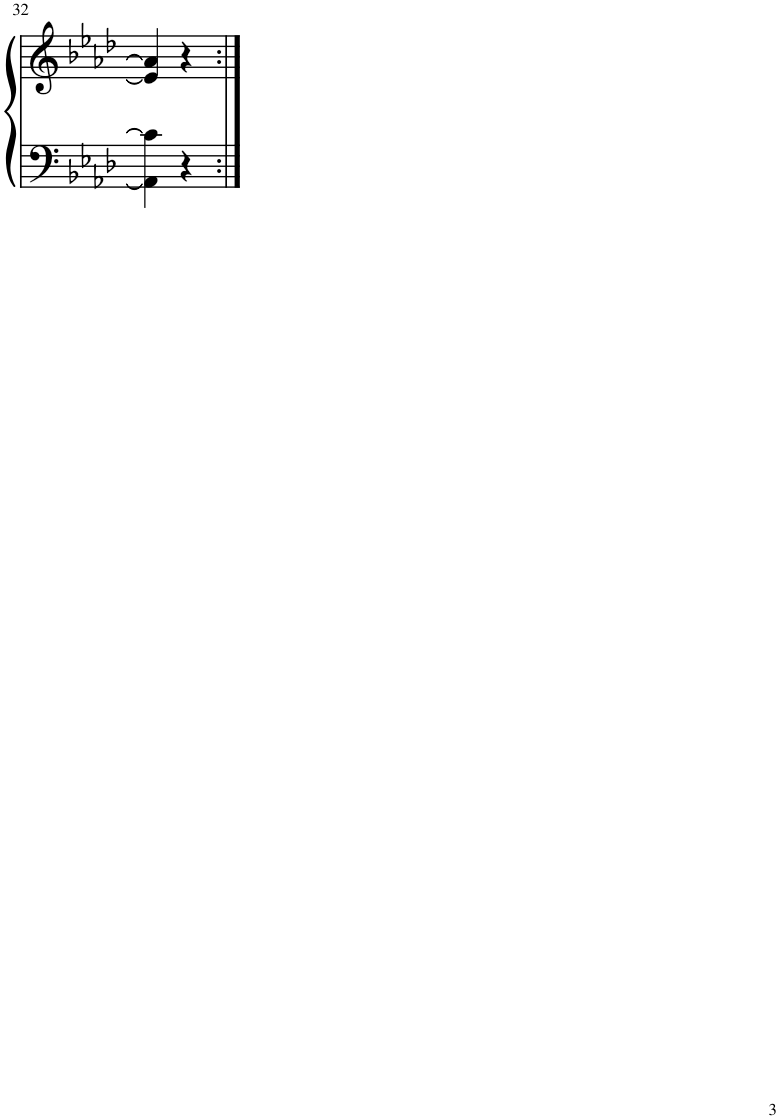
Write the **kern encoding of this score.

**kern	**kern
*part1	*part1
*staff2	*staff1
*I"Piano	*
*I'Pno.	*
!!LO:PB:g=z
*clefF4	*clefG2
*k[b-e-a-d-]	*k[b-e-a-d-]
*M3/4	*M3/4
=32	=32
4AA-\] 4c\]	4e-/] 4a-/]
4r	4r
=:|!	=:|!
*-	*-
